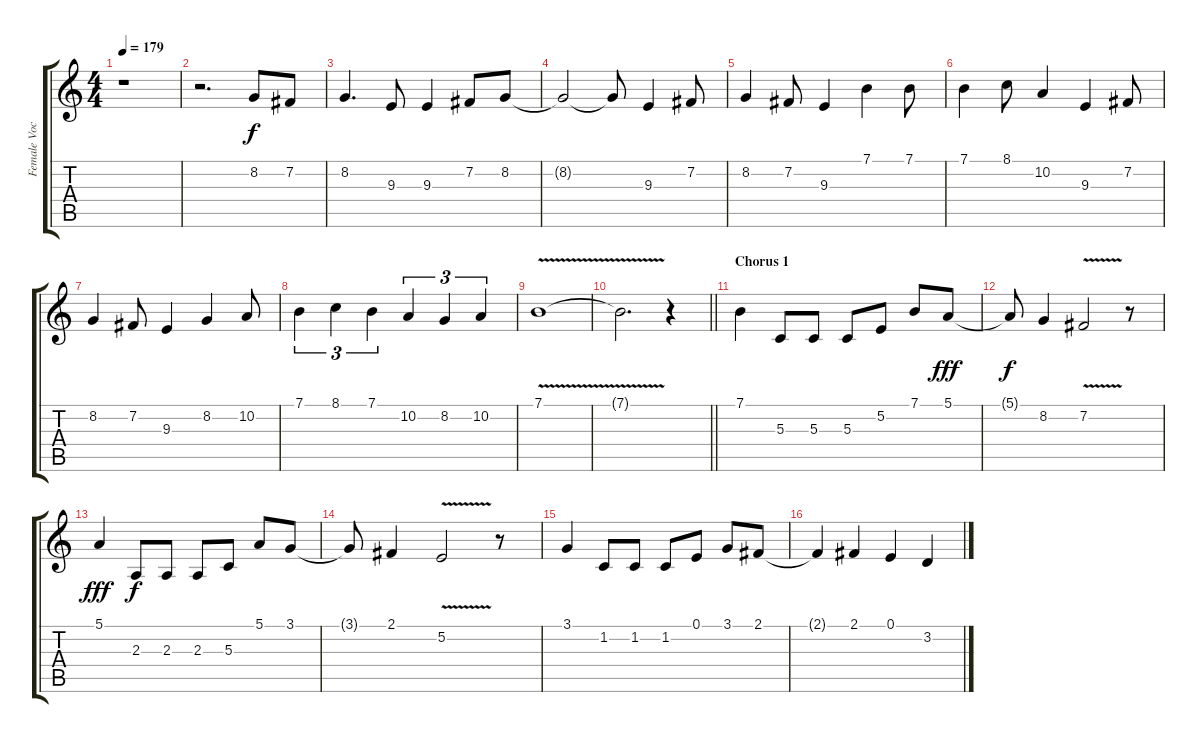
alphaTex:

\track ("Female Vocals" "Female Voc") {instrument flute}
\staff {score tabs}
\tuning (E4 B3 G3 D3 A2 E2) {hide}
\ts (4 4)
\tempo 179
\clef g2
\ks c
r.1{dy f} |
r.2{d} 8.2.8 7.2.8 |
8.2.4{d} 9.3.8 9.3.4 7.2.8 8.2.8 |
8.2{t}.2 8.2{t}.8 9.3.4 7.2.8 |
8.2.4 7.2.8 9.3.4 7.1.4 7.1.8 |
7.1.4 8.1.8 10.2.4 9.3.4 7.2.8 |
8.2.4 7.2.8 9.3.4 8.2.4 10.2.8 |
7.1.4{tu (3 2)} 8.1.4{tu (3 2)} 7.1.4{tu (3 2)} 10.2.4{tu (3 2)} 8.2.4{tu (3 2)} 10.2.4{tu (3 2)} |
7.1{v}.1 |
\barLineRight lightlight
7.1{t}.2{d} r.4 |
\section ("" "Chorus 1")
7.1.4 5.3.8 5.3.8 5.3.8 5.2.8 7.1.8 5.1.8{dy fff} |
5.1{t}.8{dy f} 8.2.4 7.2{v}.2 r.8 |
5.1.4{dy fff} 2.3.8{dy f} 2.3.8 2.3.8 5.3.8 5.1.8 3.1.8 |
3.1{t}.8 2.1.4 5.2{v}.2 r.8 |
3.1.4 1.2.8 1.2.8 1.2.8 0.1.8 3.1.8 2.1.8 |
2.1{t}.4 2.1.4 0.1.4 3.2.4
